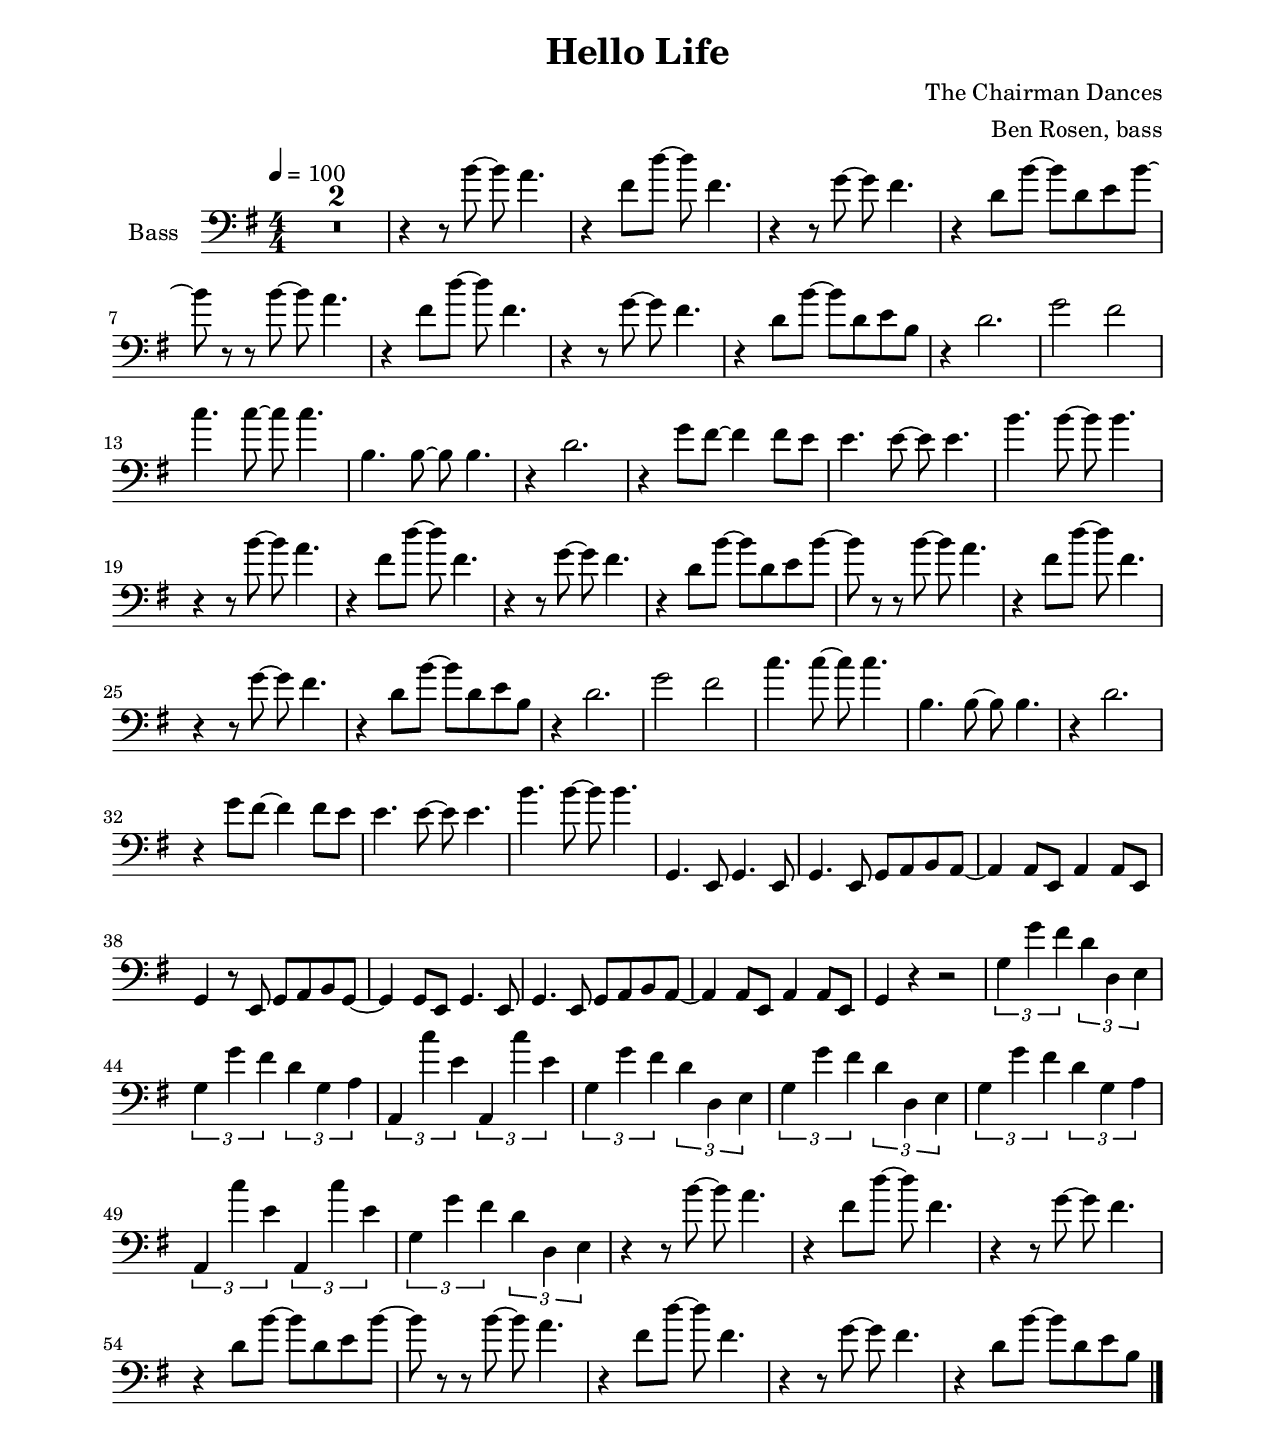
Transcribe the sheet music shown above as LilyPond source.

\version "2.24.0"

\include "settings.ily"

\header {
  title = "Hello Life"
  composer = "The Chairman Dances"
  arranger = "Ben Rosen, bass"
}

music = \relative c'' {
  \clef "bass"
  \tempo 4 = 100
  \key g \major

  R1*2 | % 3
  r4 r8 b8 ~ b8 a4. | % 4
  r4 fs8 d'8 ~ d8 fs,4. | % 5
  r4 r8 g8 ~ g8 fs4. | % 6
  r4 d8 b'8 ~ b8 d,8 e8 b'8 ~ | % 7
  b8 r8 r8 b8 ~ b8 a4. | % 8
  r4 fs8 d'8 ~ d8 fs,4. | % 9
  r4 r8 g8 ~ g8 fs4. | \barNumberCheck #10
  r4 d8 b'8 ~ b8 d,8 e8 b8 | % 11
  r4 d2. | % 12
  g2 fs2 | % 13
  c'4. c8 ~ c8 c4. | % 14
  b,4. b8 ~ b8 b4. | % 15
  r4 d2. | % 16
  r4 g8 fs8 ~ fs4 fs8 e8 | % 17
  e4. e8 ~ e8 e4. | % 18
  b'4. b8 ~ b8 b4. | % 19
  r4 r8 b8 ~ b8 a4. | \barNumberCheck #20
  r4 fs8 d'8 ~ d8 fs,4. | % 21
  r4 r8 g8 ~ g8 fs4. | % 22
  r4 d8 b'8 ~ b8 d,8 e8 b'8 ~ | % 23
  b8 r8 r8 b8 ~ b8 a4. | % 24
  r4 fs8 d'8 ~ d8 fs,4. | % 25
  r4 r8 g8 ~ g8 fs4. | % 26
  r4 d8 b'8 ~ b8 d,8 e8 b8 | % 27
  r4 d2. | % 28
  g2 fs2 | % 29
  c'4. c8 ~ c8 c4. | \barNumberCheck #30
  b,4. b8 ~ b8 b4. | % 31
  r4 d2. | % 32
  r4 g8 fs8 ~ fs4 fs8 e8 | % 33
  e4. e8 ~ e8 e4. | % 34
  b'4. b8 ~ b8 b4. | % 35
  g,,4. e8 g4. e8 | % 36
  g4. e8 g8 a8 b8 a8 ~ | % 37
  a4 a8 e8 a4 a8 e8 | % 38
  g4 r8 e8 g8 a8 b8 g8 ~ | % 39
  g4 g8 e8 g4. e8 | \barNumberCheck #40
  g4. e8 g8 a8 b8 a8 ~ | % 41
  a4 a8 e8 a4 a8 e8 | % 42
  g4 r4 r2 | % 43
  \times 2/3  {
    g'4 g'4 fs4 }
  \times 2/3  {
    d4 d,4 e4 }
  | % 44
  \times 2/3  {
    g4 g'4 fs4 }
  \times 2/3  {
    d4 g,4 a4 }
  | % 45
  \times 2/3  {
    a,4 c''4 e,4 }
  \times 2/3  {
    a,,4 c''4 e,4 }
  | % 46
  \times 2/3  {
    g,4 g'4 fs4 }
  \times 2/3  {
    d4 d,4 e4 }
  | % 47
  \times 2/3  {
    g4 g'4 fs4 }
  \times 2/3  {
    d4 d,4 e4 }
  | % 48
  \times 2/3  {
    g4 g'4 fs4 }
  \times 2/3  {
    d4 g,4 a4 }
  | % 49
  \times 2/3  {
    a,4 c''4 e,4 }
  \times 2/3  {
    a,,4 c''4 e,4 }
  | \barNumberCheck #50
  \times 2/3  {
    g,4 g'4 fs4 }
  \times 2/3  {
    d4 d,4 e4 }
  | % 51
  r4 r8 b''8 ~ b8 a4. | % 52
  r4 fs8 d'8 ~ d8 fs,4. | % 53
  r4 r8 g8 ~ g8 fs4. | % 54
  r4 d8 b'8 ~ b8 d,8 e8 b'8 ~ | % 55
  b8 r8 r8 b8 ~ b8 a4. | % 56
  r4 fs8 d'8 ~ d8 fs,4. | % 57
  r4 r8 g8 ~ g8 fs4. | % 58
  r4 d8 b'8 ~ b8 d,8 e8 b8 \bar "|."
}

PartPOneVoiceTwo =  \relative b, {
  \clef "bass" \numericTimeSignature\time 4/4 \key g \major
  \transposition c s1*5 s1*5 | % 11
  b2. b4 | % 12
  e4. e8 d4. d8 | % 13
  a'4 a2 a4 | % 14
  g,4 g2 g4 | % 15
  b2. b4 | % 16
  e,2 d'2 | % 17
  c4 c2 c4 | % 18
  g'4 g2 g4 s1*2 s1*5 s1 | % 27
  b,2. b4 | % 28
  e4. e8 d4. d8 | % 29
  a'4 a2 a4 | \barNumberCheck #30
  g,4 g2 g4 | % 31
  b2. b4 | % 32
  e,2 d'2 | % 33
  c4 c2 c4 | % 34
  g'4 g2 g4 s1 s1*5 s1*5 s1*5 s1*4 s1*4 \bar "|."
}

\score {
  \new Staff \with {
    instrumentName = "Bass"
    \numericTimeSignature
  } {
    \compressMMRests
    \music
  }
}
